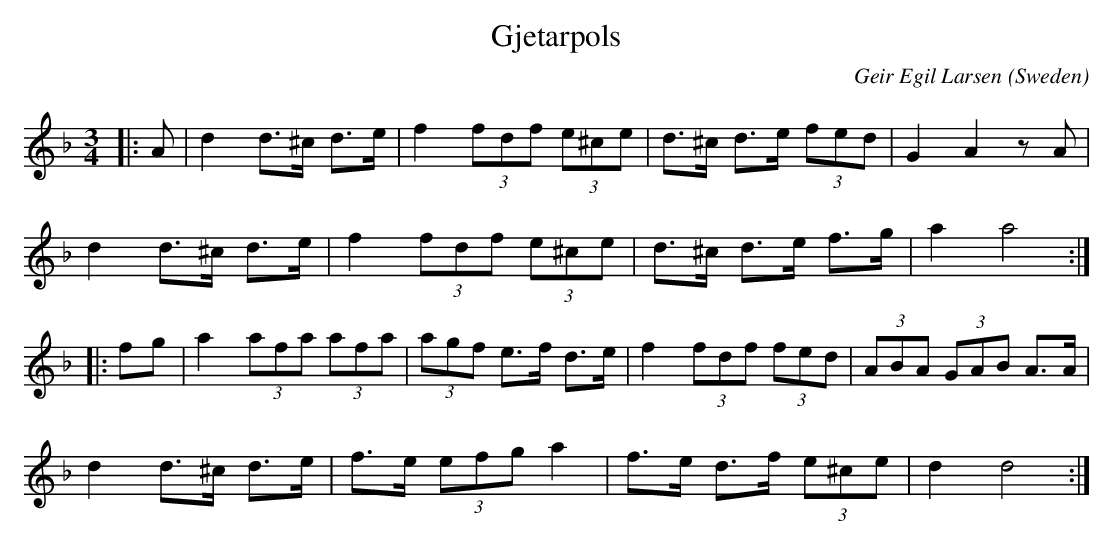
X:1
T:Gjetarpols
C:Geir Egil Larsen
L:1/8
M:3/4
O:Sweden
K:D minor
|: A | \
d2   d>^c d>e  | f2 (3fdf (3e^ce | d>^c d>e (3fed | G2 A2 zA |
d2   d>^c d>e  | f2 (3fdf (3e^ce | d>^c d>e  f>g  | a2 a4 ::
fg | \
a2 (3afa (3afa | (3agf e>f   d>e | f2 (3fdf (3fed | (3ABA (3GAB A>A |
d2 d>^c   d>e  | f>e  (3efg  a2  | f>e d>f (3e^ce | d2 d4 :|
